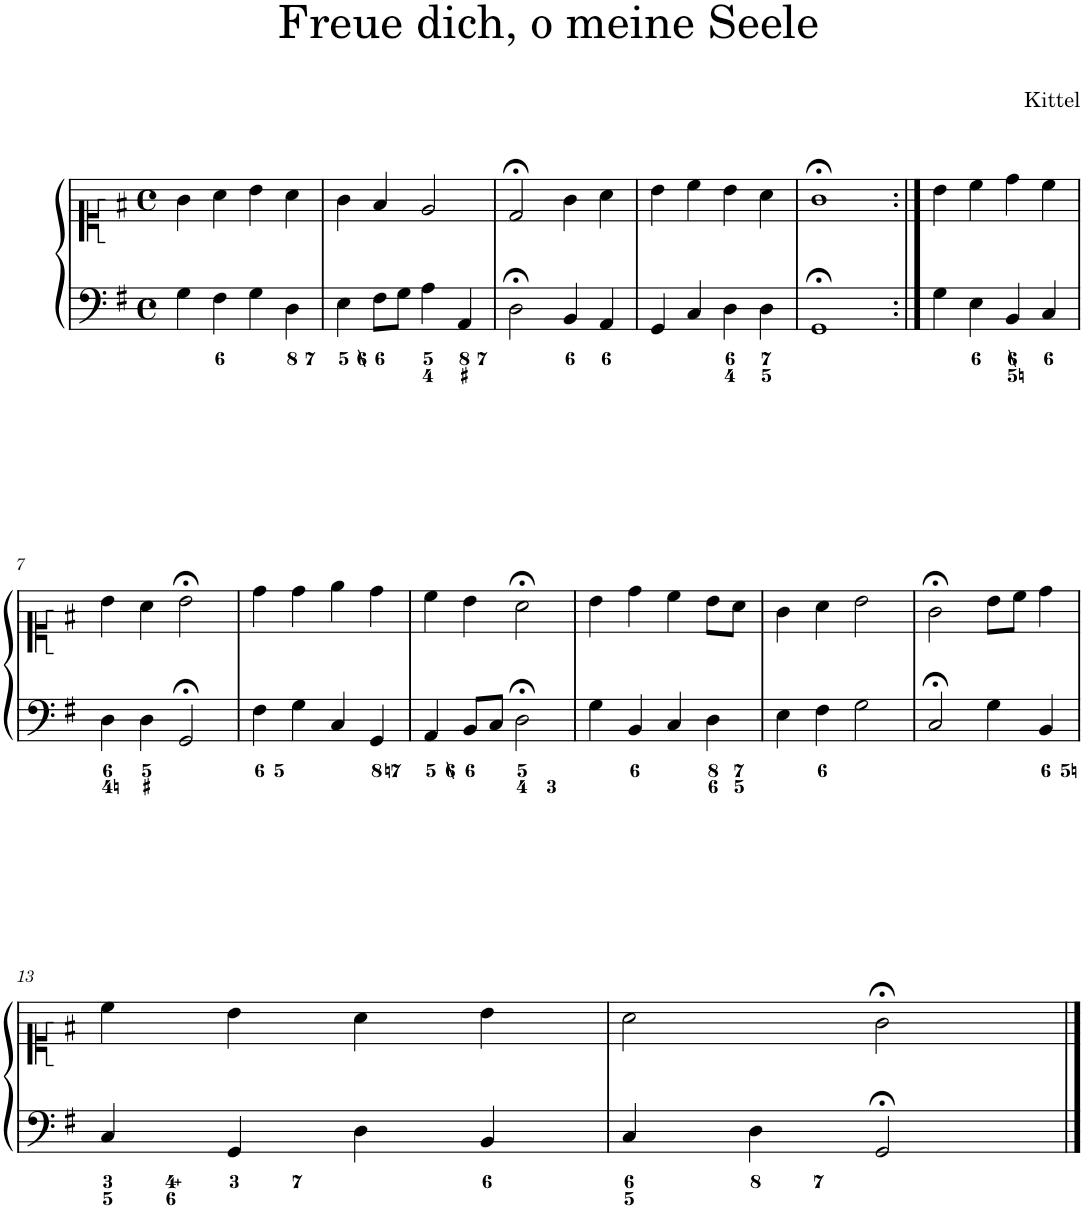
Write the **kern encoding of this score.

**kern	**kern
*part1	*part1
*staff2	*staff1
*I"Piano	*
*I'Pno.	*
*clefF4	*clefC1
*k[f#]	*k[f#]
*M4/4	*M4/4
*met(c)	*met(c)
=1	=1
4G\	4g\
4F#\	4a\
4G\	4b\
4D\	4a\
=2	=2
4E\	4g\
8F#\L	4f#/
8G\J	.
4A\	2e/
4AA/	.
=3	=3
2D;<\	2d;</
4BB/	4g\
4AA/	4a\
=4	=4
4GG/	4b\
4C/	4cc\
4D\	4b\
4D\	4a\
=5	=5
1GG;<	1g;<
=6:|!	=6:|!
4G\	4b\
4E\	4cc\
4BB/	4dd\
4C/	4cc\
!!LO:LB:g=z
=7	=7
4D\	4b\
4D\	4a\
2GG;</	2b;<\
=8	=8
4F#\	4dd\
4G\	4dd\
4C/	4ee\
4GG/	4dd\
=9	=9
4AA/	4cc\
8BB/L	4b\
8C/J	.
2D;<\	2a;<\
=10	=10
4G\	4b\
4BB/	4dd\
4C/	4cc\
4D\	8b\L
.	8a\J
=11	=11
4E\	4g\
4F#\	4a\
2G\	2b\
=12	=12
2C;</	2g;<\
4G\	8b\L
.	8cc\J
4BB/	4dd\
!!LO:LB:g=z
=13	=13
4C/	4cc\
4GG/	4b\
4D\	4a\
4BB/	4b\
=14	=14
4C/	2a\
4D\	.
2GG;</	2g;<\
==	==
*-	*-
